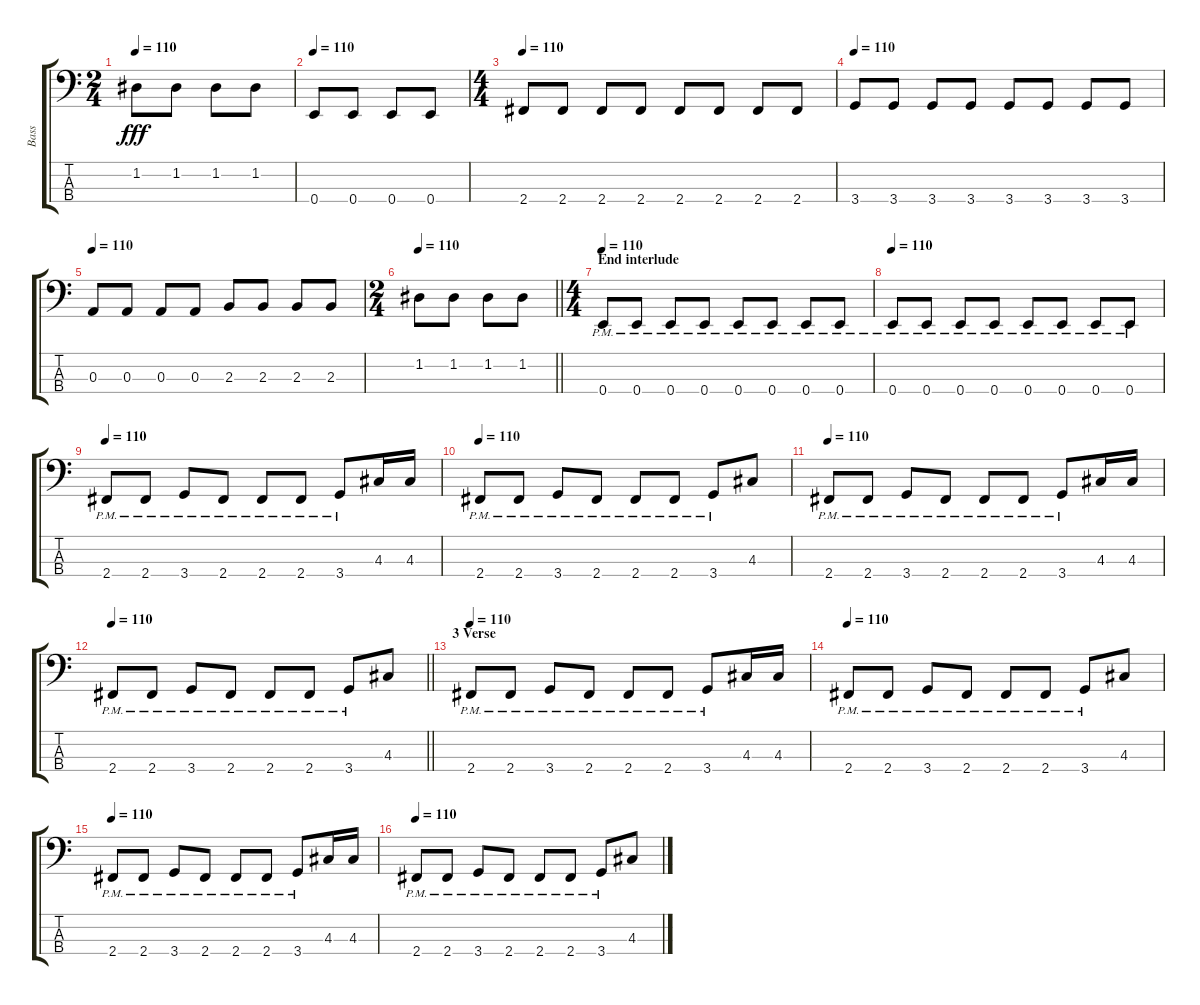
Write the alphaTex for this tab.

\track ("Bass" "Bass") {instrument electricbassfinger}
\staff {score tabs}
\tuning (G2 D2 A1 E1) {hide}
\ts (2 4)
\tempo 110
\clef f4
\ks c
1.2.8{dy fff} 1.2.8 1.2.8 1.2.8 |
\tempo 110
0.4.8 0.4.8 0.4.8 0.4.8 |
\ts (4 4)
\tempo 110
2.4.8 2.4.8 2.4.8 2.4.8 2.4.8 2.4.8 2.4.8 2.4.8 |
\tempo 110
3.4.8 3.4.8 3.4.8 3.4.8 3.4.8 3.4.8 3.4.8 3.4.8 |
\tempo 110
0.3.8 0.3.8 0.3.8 0.3.8 2.3.8 2.3.8 2.3.8 2.3.8 |
\ts (2 4)
\tempo 110
\barLineRight lightlight
1.2.8 1.2.8 1.2.8 1.2.8 |
\ts (4 4)
\section ("" "End interlude")
\tempo 110
0.4{pm}.8 0.4{pm}.8 0.4{pm}.8 0.4{pm}.8 0.4{pm}.8 0.4{pm}.8 0.4{pm}.8 0.4{pm}.8 |
\tempo 110
0.4{pm}.8 0.4{pm}.8 0.4{pm}.8 0.4{pm}.8 0.4{pm}.8 0.4{pm}.8 0.4{pm}.8 0.4{pm}.8 |
\tempo 110
2.4{pm}.8 2.4{pm}.8 3.4{pm}.8 2.4{pm}.8 2.4{pm}.8 2.4{pm}.8 3.4{pm}.8 4.3.16 4.3.16 |
\tempo 110
2.4{pm}.8 2.4{pm}.8 3.4{pm}.8 2.4{pm}.8 2.4{pm}.8 2.4{pm}.8 3.4{pm}.8 4.3.8 |
\tempo 110
2.4{pm}.8 2.4{pm}.8 3.4{pm}.8 2.4{pm}.8 2.4{pm}.8 2.4{pm}.8 3.4{pm}.8 4.3.16 4.3.16 |
\tempo 110
\barLineRight lightlight
2.4{pm}.8 2.4{pm}.8 3.4{pm}.8 2.4{pm}.8 2.4{pm}.8 2.4{pm}.8 3.4{pm}.8 4.3.8 |
\section ("" "3 Verse")
\tempo 110
2.4{pm}.8 2.4{pm}.8 3.4{pm}.8 2.4{pm}.8 2.4{pm}.8 2.4{pm}.8 3.4{pm}.8 4.3.16 4.3.16 |
\tempo 110
2.4{pm}.8 2.4{pm}.8 3.4{pm}.8 2.4{pm}.8 2.4{pm}.8 2.4{pm}.8 3.4{pm}.8 4.3.8 |
\tempo 110
2.4{pm}.8 2.4{pm}.8 3.4{pm}.8 2.4{pm}.8 2.4{pm}.8 2.4{pm}.8 3.4{pm}.8 4.3.16 4.3.16 |
\tempo 110
2.4{pm}.8 2.4{pm}.8 3.4{pm}.8 2.4{pm}.8 2.4{pm}.8 2.4{pm}.8 3.4{pm}.8 4.3.8
